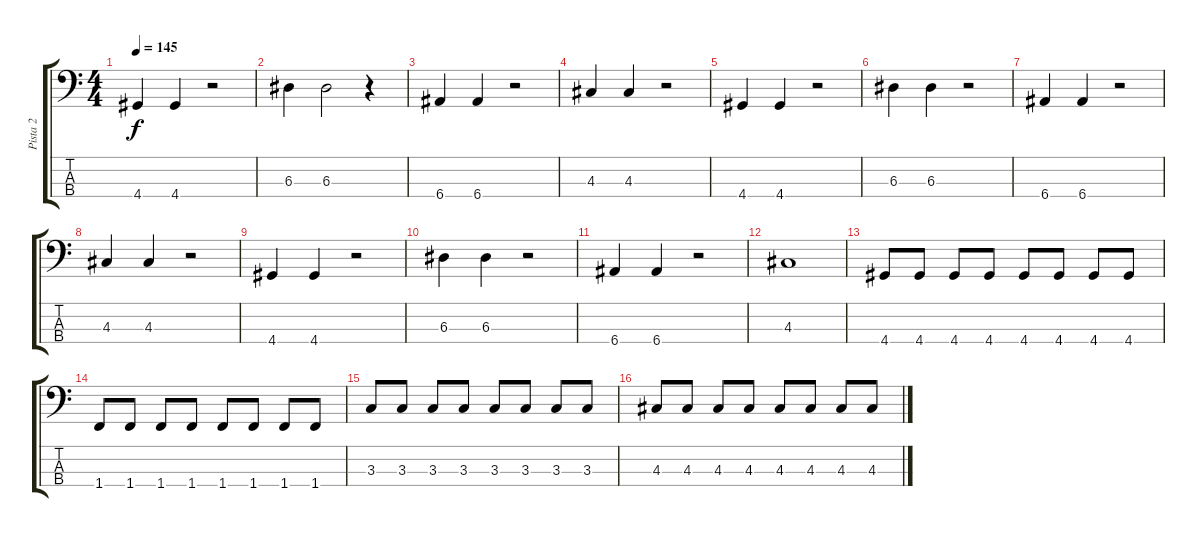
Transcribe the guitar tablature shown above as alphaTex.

\track ("Pista 2" "Pista 2") {instrument electricbasspick}
\staff {score tabs}
\tuning (G2 D2 A1 E1) {hide}
\ts (4 4)
\tempo 145
\clef f4
\ks c
4.4.4{dy f} 4.4.4 r.2 |
6.3.4 6.3.2 r.4 |
6.4.4 6.4.4 r.2 |
4.3.4 4.3.4 r.2 |
4.4.4 4.4.4 r.2 |
6.3.4 6.3.4 r.2 |
6.4.4 6.4.4 r.2 |
4.3.4 4.3.4 r.2 |
4.4.4 4.4.4 r.2 |
6.3.4 6.3.4 r.2 |
6.4.4 6.4.4 r.2 |
4.3.1 |
4.4.8 4.4.8 4.4.8 4.4.8 4.4.8 4.4.8 4.4.8 4.4.8 |
1.4.8 1.4.8 1.4.8 1.4.8 1.4.8 1.4.8 1.4.8 1.4.8 |
3.3.8 3.3.8 3.3.8 3.3.8 3.3.8 3.3.8 3.3.8 3.3.8 |
4.3.8 4.3.8 4.3.8 4.3.8 4.3.8 4.3.8 4.3.8 4.3.8
